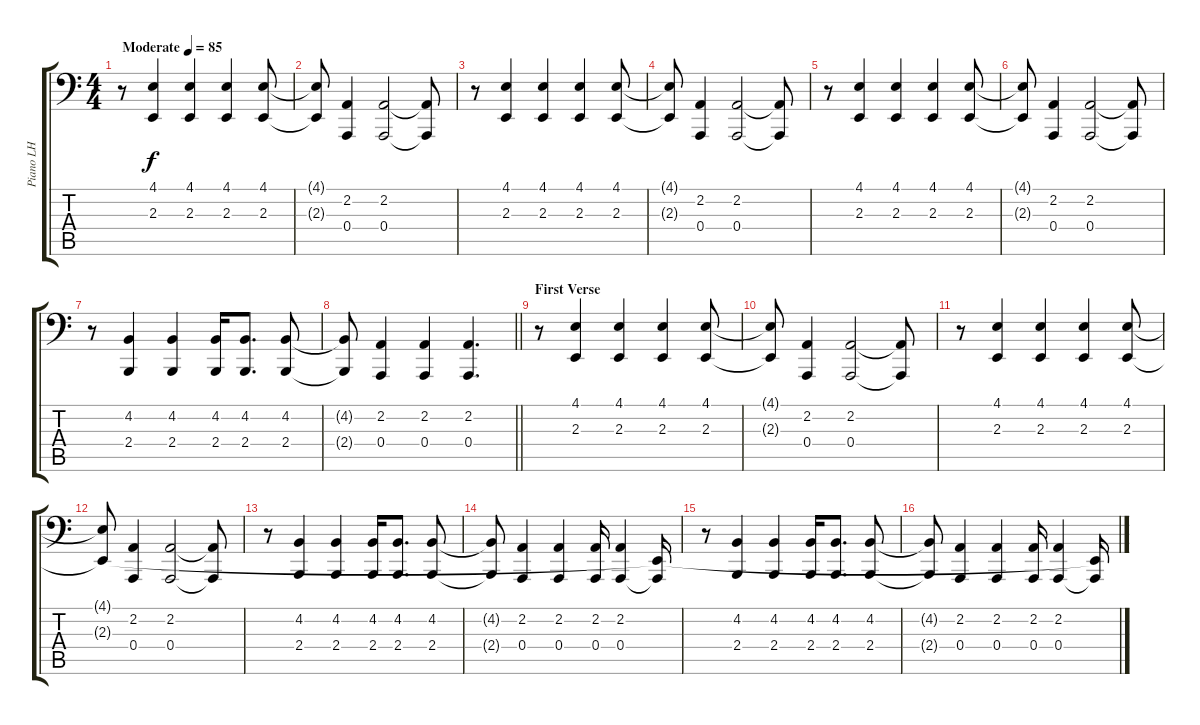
\track ("Piano LH" "Piano LH") {instrument brightacousticpiano}
\staff {score tabs}
\tuning (C3 G2 D2 A1 E1 A0) {hide}
\ts (4 4)
\tempo (85 "Moderate")
\clef f4
\ks c
r.8{dy f instrument brightacousticpiano} (4.1 2.3).4 (4.1 2.3).4 (4.1 2.3).4 (4.1 2.3).8 |
(4.1{t} 2.3{t}).8 (2.2 0.4).4 (2.2 0.4).2 (2.2{t} 0.4{t}).8 |
r.8 (4.1 2.3).4 (4.1 2.3).4 (4.1 2.3).4 (4.1 2.3).8 |
(4.1{t} 2.3{t}).8 (2.2 0.4).4 (2.2 0.4).2 (2.2{t} 0.4{t}).8 |
r.8 (4.1 2.3).4 (4.1 2.3).4 (4.1 2.3).4 (4.1 2.3).8 |
(4.1{t} 2.3{t}).8 (2.2 0.4).4 (2.2 0.4).2 (2.2{t} 0.4{t}).8 |
r.8 (4.2 2.4).4 (4.2 2.4).4 (4.2 2.4).16 (4.2 2.4).8{d} (4.2 2.4).8 |
\barLineRight lightlight
(4.2{t} 2.4{t}).8 (2.2 0.4).4 (2.2 0.4).4 (2.2 0.4).4{d} |
\section ("" "First Verse")
r.8 (4.1 2.3).4 (4.1 2.3).4 (4.1 2.3).4 (4.1 2.3).8 |
(4.1{t} 2.3{t}).8 (2.2 0.4).4 (2.2 0.4).2 (2.2{t} 0.4{t}).8 |
r.8 (4.1 2.3).4 (4.1 2.3).4 (4.1 2.3).4 (4.1 2.3).8 |
(4.1{t} 2.3{t}).8 (2.2 0.4).4 (2.2 0.4).2 (2.2{t} 0.4{t}).8 |
r.8 (4.2 2.4).4 (4.2 2.4).4 (4.2 2.4).16 (4.2 2.4).8{d} (4.2 2.4).8 |
(4.2{t} 2.4{t}).8 (2.2 0.4).4 (2.2 0.4).4 (2.2 0.4).16 (2.2 0.4).4 (2.3{t} 0.4{t}).16 |
r.8 (4.2 2.4).4 (4.2 2.4).4 (4.2 2.4).16 (4.2 2.4).8{d} (4.2 2.4).8 |
(4.2{t} 2.4{t}).8 (2.2 0.4).4 (2.2 0.4).4 (2.2 0.4).16 (2.2 0.4).4 (2.3{t} 0.4{t}).16
